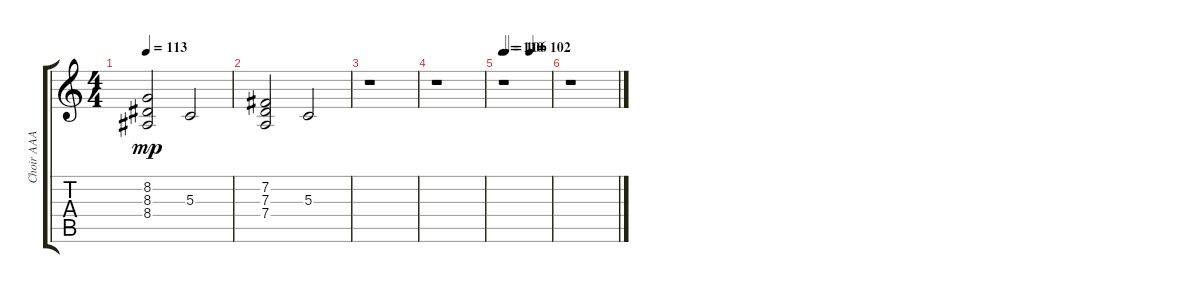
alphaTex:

\track ("Choir AAA" "Choir AAA") {instrument choiraahs}
\staff {score tabs}
\tuning (E4 B3 G3 D3 A2 E2) {hide}
\ts (4 4)
\tempo 113
\clef g2
\ks c
(8.2 8.3 8.4).2{dy mp} 5.3.2 |
(7.2 7.3 7.4).2 5.3.2 |
r.1 |
r.1 |
\tempo 110
\tempo (106 0.0625)
\tempo (102 0.5625)
r.1 |
r.1
